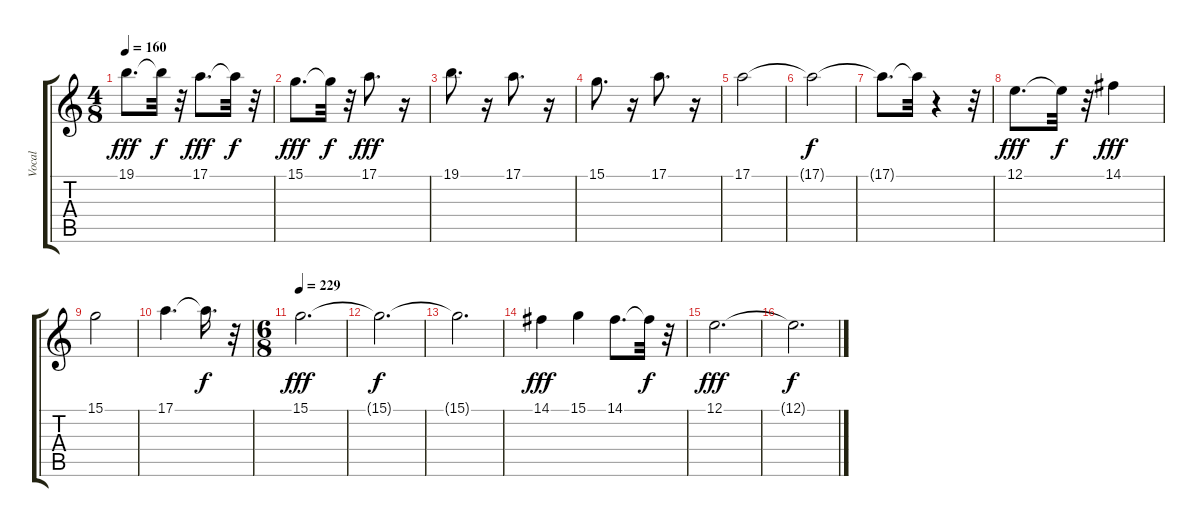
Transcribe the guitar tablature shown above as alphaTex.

\track ("Vocal" "Vocal") {instrument fx5brightness}
\staff {score tabs}
\tuning (E4 B3 G3 D3 A2 E2) {hide}
\ts (4 8)
\tempo 160
\clef g2
\ks c
19.1.8{d dy fff} 19.1{t}.32{dy f} r.32 17.1.8{d dy fff} 17.1{t}.32{dy f} r.32 |
15.1.8{d dy fff} 15.1{t}.32{dy f} r.32 17.1.8{d dy fff} r.16 |
19.1.8{d} r.16 17.1.8{d} r.16 |
15.1.8{d} r.16 17.1.8{d} r.16 |
17.1.2 |
17.1{t}.2{dy f} |
17.1{t}.8{d} 17.1{t}.32 r.4 r.32 |
12.1.8{d dy fff} 12.1{t}.32{dy f} r.32 14.1.4{dy fff} |
15.1.2 |
17.1.4{d} 17.1{t}.16{d dy f} r.32 |
\ts (6 8)
\tempo 229
15.1.2{d dy fff} |
15.1{t}.2{d dy f} |
15.1{t}.2{d} |
14.1.4{dy fff} 15.1.4 14.1.8{d} 14.1{t}.32{dy f} r.32 |
12.1.2{d dy fff} |
12.1{t}.2{d dy f}
